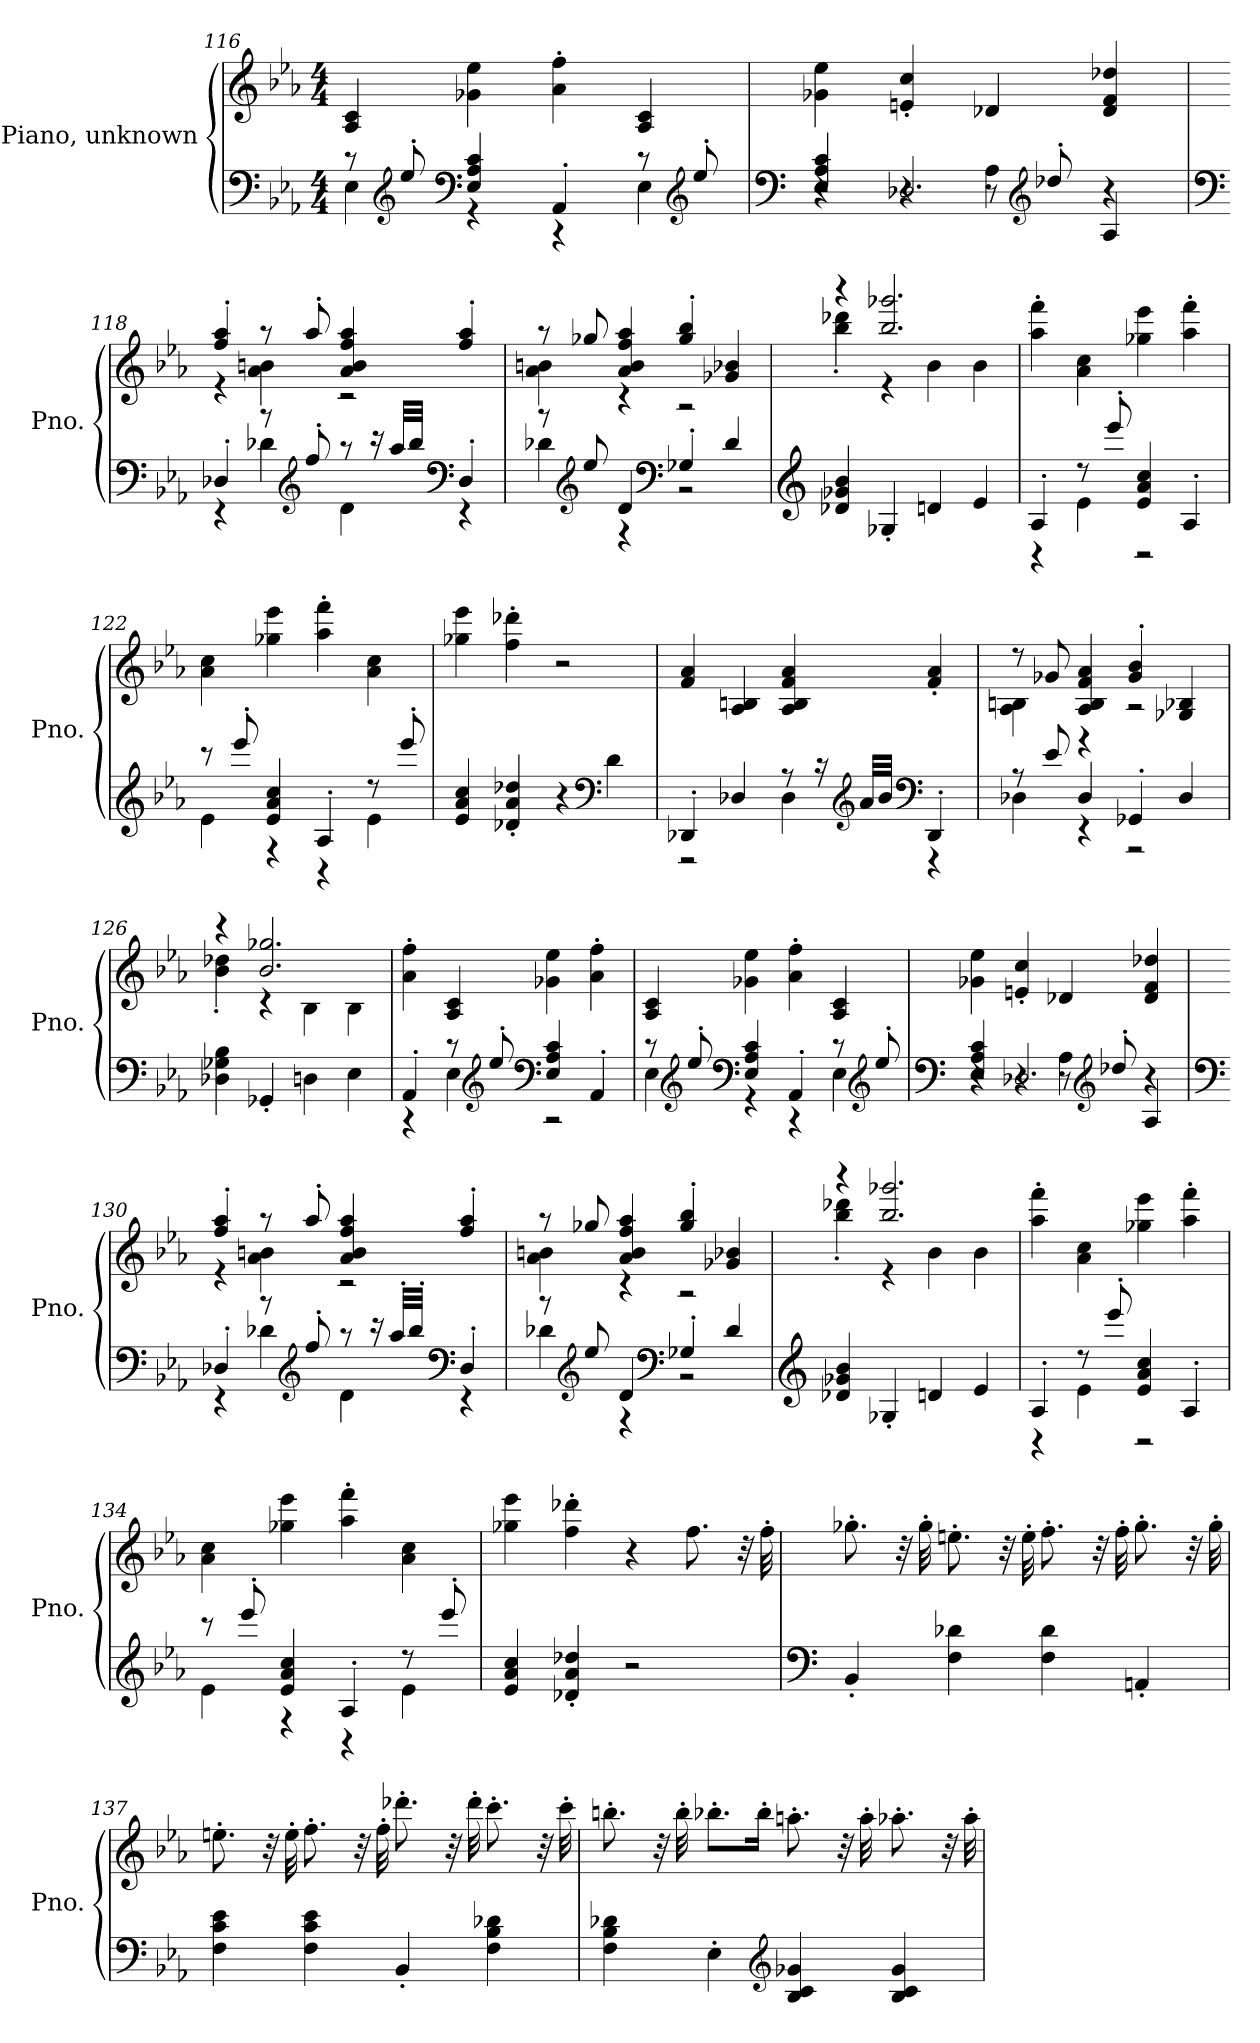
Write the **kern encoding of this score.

**kern	**kern
*part1	*part1
*staff2	*staff1
*I"Piano, unknown	*
*I'Pno.	*
!!LO:LB:g=z
*clefF4	*clefG2
*k[b-e-a-]	*k[b-e-a-]
*M4/4	*M4/4
=116	=116
*^	*
8r	4E-\	4A-/ 4c/
*clefG2	*	*
8ee-'/	.	.
*clefF4	*	*
4E-/ 4A-/ 4c/	4r	4g-X\ 4ee-\
4AA-'/	4r	4a-\' 4ff\'
8r	4E-\	4A-/ 4c/
*clefG2	*	*
8ee-'/	.	.
*v	*v	*
=117	=117
*clefF4	*
*^	*
*	*^	*
4E-/ 4A-/ 4c/	2r	4r	4g-X\ 4ee-\
4r	.	2.D-X/	4en/' 4cc/'
8r	4A-\	.	4d-X/
*clefG2	*	*	*
8dd-X'/	.	.	.
4A-/	4r	.	4d-/ 4f/ 4dd-X/
*v	*v	*v	*
=118	=118
*clefF4	*
*^	*^
4D-X'/	4r	4ff/' 4aa-/'	4r
8r	4d-X\	8r	4a-\ 4bn\
*clefG2	*	*	*
8ff'/	.	8aa-'/	.
8r	4d-\	4a-/ 4b/ 4ff/ 4aa-/	2r
16r	.	.	.
32aa-/LLL	.	.	.
32bb-/JJJ	.	.	.
*clefF4	*	*	*
4D-'/	4r	4ff/' 4aa-/'	.
!!LO:LB:g=z	!!
=119	=119	=119	=119
8r	4d-X\	8r	4a-\ 4bn\
*clefG2	*	*	*
8ee-/	.	8gg-X/	.
4d-/	4r	4a-/ 4b/ 4ff/ 4aa-/	4r
*clefF4	*	*	*
4G-X'/	2r	4gg-/' 4bb-/'	2r
4d-/	.	4g-X/ 4b-X/	.
*v	*v	*	*
=120	=120	=120
*clefG2	*	*
4d-X/ 4g-X/ 4b-/	4r	4bb-\' 4ddd-X\'
4G-X'/	2.bb-/ 2.ggg-X/	4r
4dn/	.	4b-\
4e-/	.	4b-\
*	*v	*v
=121	=121
*^	*
4A-'/	4r	4aa-\' 4fff\'
8r	4e-\	4a-\ 4cc\
8eee-'/	.	.
4e-/ 4a-/ 4cc/	2r	4gg-X\ 4eee-\
4A-'/	.	4aa-\' 4fff\'
=122	=122	=122
8r	4e-\	4a-\ 4cc\
8eee-'/	.	.
4e-/ 4a-/ 4cc/	4r	4gg-X\ 4eee-\
4A-'/	4r	4aa-\' 4fff\'
8r	4e-\	4a-\ 4cc\
8eee-'/	.	.
*v	*v	*
!!LO:PB:g=z
=123	=123
4e-/ 4a-/ 4cc/	4gg-X\ 4eee-\
4d-X/' 4a-/' 4dd-X/'	4ff\' 4ddd-X\'
4r	2r
*clefF4	*
4d-\	.
=124	=124
*^	*
4DD-X'/	2r	4f/ 4a-/
4D-X/	.	4A-/ 4Bn/
8r	4D-\	4A-/ 4B/ 4f/ 4a-/
16r	.	.
*clefG2	*	*
32a-/LLL	.	.
32b-/JJJ	.	.
*clefF4	*	*
4DD-'/	4r	4f/' 4a-/'
=125	=125	=125
*	*	*^
8r	4D-X\	8r	4A-\ 4Bn\
8e-/	.	8g-X/	.
4D-/	4r	4A-/ 4B/ 4f/ 4a-/	4r
4GG-X'/	2r	4g-/' 4b-/'	2r
4D-/	.	4G-X/ 4B-X/	.
*v	*v	*	*
=126	=126	=126
4D-X\ 4G-X\ 4B-\	4r	4b-\' 4dd-X\'
4GG-X'/	2.b-/ 2.gg-X/	4r
4Dn\	.	4B-\
4E-\	.	4B-\
*	*v	*v
!!LO:LB:g=z
=127	=127
*^	*
4AA-'/	4r	4a-\' 4ff\'
8r	4E-\	4A-/ 4c/
*clefG2	*	*
8ee-'/	.	.
*clefF4	*	*
4E-/ 4A-/ 4c/	2r	4g-X\ 4ee-\
4AA-'/	.	4a-\' 4ff\'
=128	=128	=128
8r	4E-\	4A-/ 4c/
*clefG2	*	*
8ee-'/	.	.
*clefF4	*	*
4E-/ 4A-/ 4c/	4r	4g-X\ 4ee-\
4AA-'/	4r	4a-\' 4ff\'
8r	4E-\	4A-/ 4c/
*clefG2	*	*
8ee-'/	.	.
*v	*v	*
=129	=129
*clefF4	*
*^	*
*	*^	*
4E-/ 4A-/ 4c/	2r	4r	4g-X\ 4ee-\
4r	.	2.D-X/	4en/' 4cc/'
8r	4A-\	.	4d-X/
*clefG2	*	*	*
8dd-X'/	.	.	.
4A-/	4r	.	4d-/ 4f/ 4dd-X/
*v	*v	*v	*
!!LO:LB:g=z
=130	=130
*clefF4	*
*^	*^
4D-X'/	4r	4ff/' 4aa-/'	4r
8r	4d-X\	8r	4a-\ 4bn\
*clefG2	*	*	*
8ff'/	.	8aa-'/	.
8r	4d-\	4a-/ 4b/ 4ff/ 4aa-/	2r
16r	.	.	.
32aa-'/LLL	.	.	.
32bb-'/JJJ	.	.	.
*clefF4	*	*	*
4D-'/	4r	4ff/' 4aa-/'	.
=131	=131	=131	=131
8r	4d-X\	8r	4a-\ 4bn\
*clefG2	*	*	*
8ee-/	.	8gg-X/	.
4d-/	4r	4a-/ 4b/ 4ff/ 4aa-/	4r
*clefF4	*	*	*
4G-X'/	2r	4gg-/' 4bb-/'	2r
4d-/	.	4g-X/ 4b-X/	.
*v	*v	*	*
=132	=132	=132
*clefG2	*	*
4d-X/ 4g-X/ 4b-/	4r	4bb-\' 4ddd-X\'
4G-X'/	2.bb-/ 2.ggg-X/	4r
4dn/	.	4b-\
4e-/	.	4b-\
*	*v	*v
=133	=133
*^	*
4A-'/	4r	4aa-\' 4fff\'
8r	4e-\	4a-\ 4cc\
8eee-'/	.	.
4e-/ 4a-/ 4cc/	2r	4gg-X\ 4eee-\
4A-'/	.	4aa-\' 4fff\'
!!LO:LB:g=z
=134	=134	=134
8r	4e-\	4a-\ 4cc\
8eee-'/	.	.
4e-/ 4a-/ 4cc/	4r	4gg-X\ 4eee-\
4A-'/	4r	4aa-\' 4fff\'
8r	4e-\	4a-\ 4cc\
8eee-'/	.	.
*v	*v	*
=135	=135
4e-/ 4a-/ 4cc/	4gg-X\ 4eee-\
4d-X/' 4a-/' 4dd-X/'	4ff\' 4ddd-X\'
2r	4r
.	8.ff\
.	32r
.	32ff'\
=136	=136
*clefF4	*
4BB-'/	8.gg-X'\
.	32r
.	32gg-'\
4F\ 4d-X\	8.een'\
.	32r
.	32ee'\
4F\ 4d-\	8.ff'\
.	32r
.	32ff'\
4AAn'/	8.gg-'\
.	32r
.	32gg-'\
!!LO:LB:g=z
=137	=137
4F\ 4c\ 4e-\	8.een'\
.	32r
.	32ee'\
4F\ 4c\ 4e-\	8.ff'\
.	32r
.	32ff'\
4BB-'/	8.ddd-X'\
.	32r
.	32ddd-'\
4F\ 4B-\ 4d-X\	8.ccc'\
.	32r
.	32ccc'\
=138	=138
4F\ 4B-\ 4d-X\	8.bbn'\
.	32r
.	32bb'\
4E-'\	8.bb-X'\L
.	16bb-'\Jk
*clefG2	*
4B-/ 4c/ 4g-X/	8.aan'\
.	32r
.	32aa'\
4B-/ 4c/ 4g-/	8.aa-X'\
.	32r
.	32aa-'\
=	=
*-	*-
